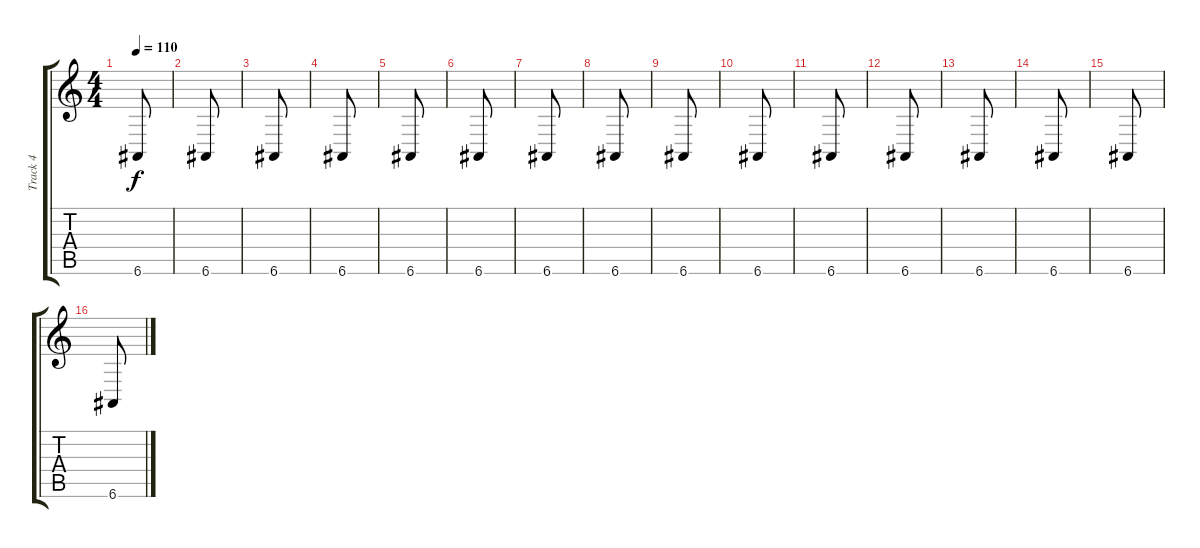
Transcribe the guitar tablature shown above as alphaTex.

\track ("Track 4" "Track 4") {instrument synthvoice}
\staff {score tabs}
\tuning (E4 B3 G3 D3 A2 E2) {hide}
\ts (4 4)
\tempo 110
\clef g2
\ks c
6.6.8{dy f} |
6.6.8 |
6.6.8 |
6.6.8 |
6.6.8 |
6.6.8 |
6.6.8 |
6.6.8 |
6.6.8 |
6.6.8 |
6.6.8 |
6.6.8 |
6.6.8 |
6.6.8 |
6.6.8 |
6.6.8
